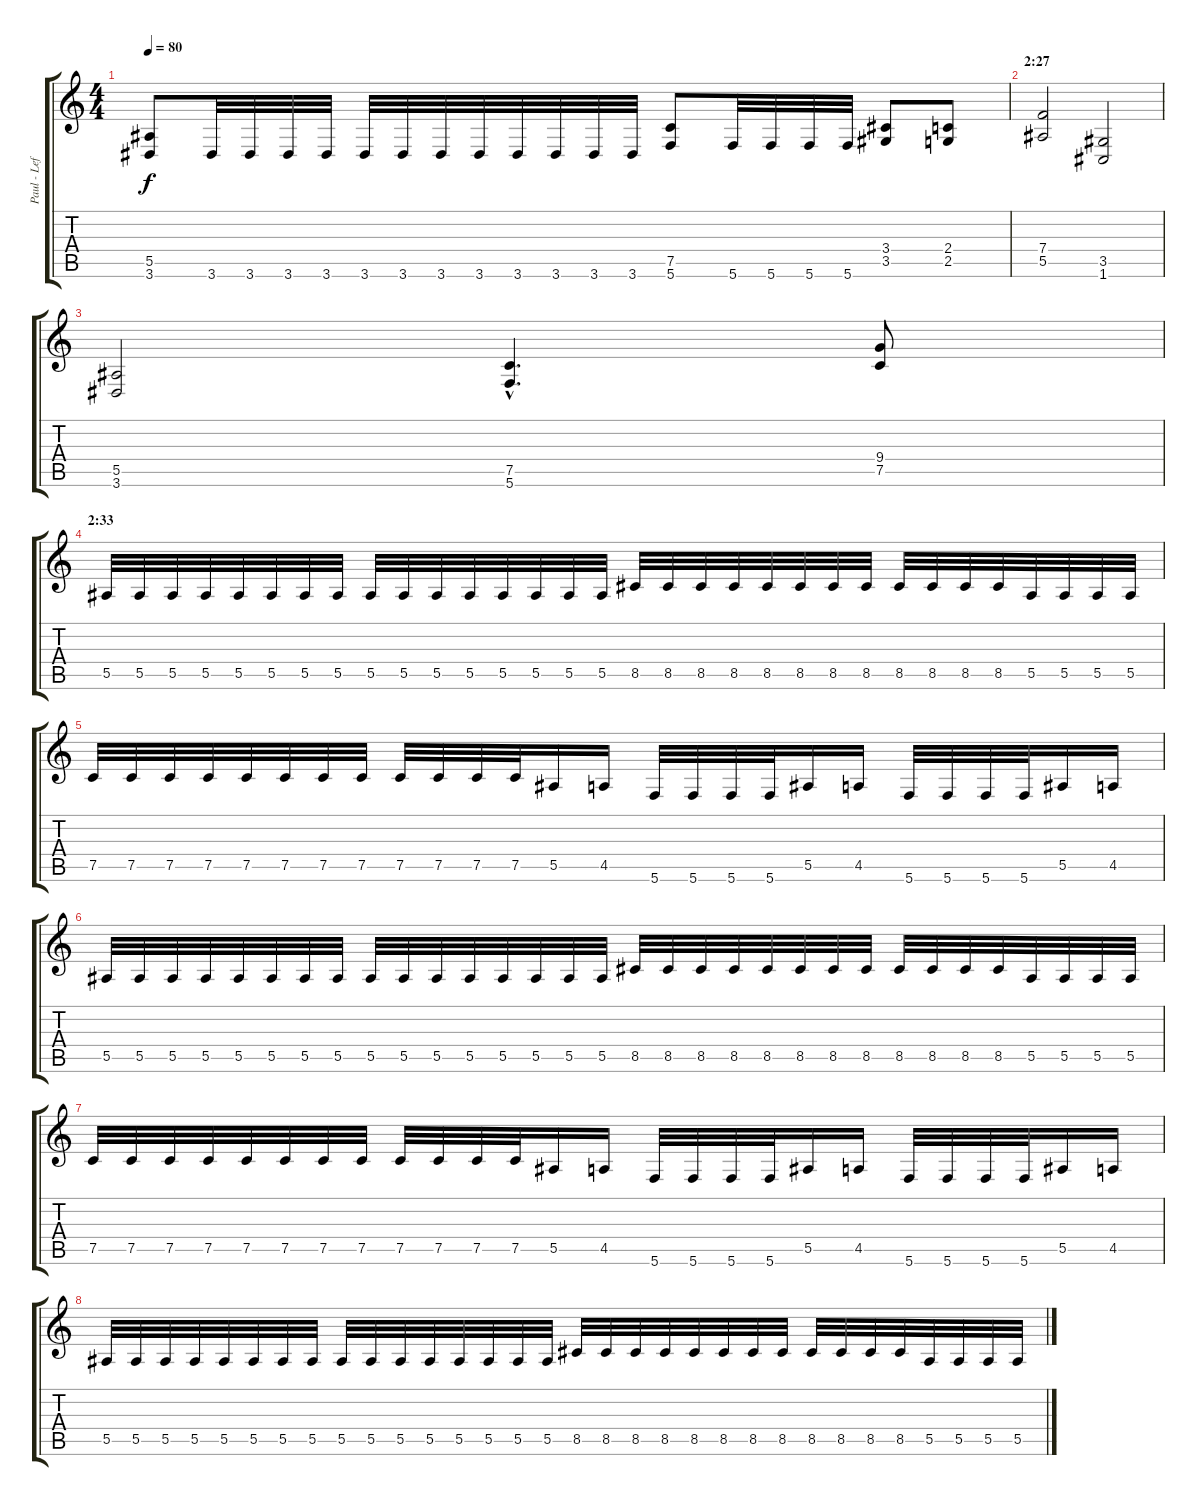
\track ("Paul - Left" "Paul - Lef") {instrument distortionguitar}
\staff {score tabs}
\tuning (C4 G3 Eb3 Bb2 F2 C2) {hide}
\ts (4 4)
\tempo 80
\clef g2
\ks c
(5.5 3.6).8{dy f} 3.6.32 3.6.32 3.6.32 3.6.32 3.6.32 3.6.32 3.6.32 3.6.32 3.6.32 3.6.32 3.6.32 3.6.32 (7.5 5.6).8 5.6.32 5.6.32 5.6.32 5.6.32 (3.4 3.5).8 (2.4 2.5).8 |
\section ("" "2:27")
(7.4 5.5).2 (3.5 1.6).2 |
(5.5 3.6).2 (7.5{hac} 5.6{hac}).4{d} (9.4 7.5).8 |
\section ("" "2:33")
5.5.32 5.5.32 5.5.32 5.5.32 5.5.32 5.5.32 5.5.32 5.5.32 5.5.32 5.5.32 5.5.32 5.5.32 5.5.32 5.5.32 5.5.32 5.5.32 8.5.32 8.5.32 8.5.32 8.5.32 8.5.32 8.5.32 8.5.32 8.5.32 8.5.32 8.5.32 8.5.32 8.5.32 5.5.32 5.5.32 5.5.32 5.5.32 |
7.5.32 7.5.32 7.5.32 7.5.32 7.5.32 7.5.32 7.5.32 7.5.32 7.5.32 7.5.32 7.5.32 7.5.32 5.5.16 4.5.16 5.6.32 5.6.32 5.6.32 5.6.32 5.5.16 4.5.16 5.6.32 5.6.32 5.6.32 5.6.32 5.5.16 4.5.16 |
5.5.32 5.5.32 5.5.32 5.5.32 5.5.32 5.5.32 5.5.32 5.5.32 5.5.32 5.5.32 5.5.32 5.5.32 5.5.32 5.5.32 5.5.32 5.5.32 8.5.32 8.5.32 8.5.32 8.5.32 8.5.32 8.5.32 8.5.32 8.5.32 8.5.32 8.5.32 8.5.32 8.5.32 5.5.32 5.5.32 5.5.32 5.5.32 |
7.5.32 7.5.32 7.5.32 7.5.32 7.5.32 7.5.32 7.5.32 7.5.32 7.5.32 7.5.32 7.5.32 7.5.32 5.5.16 4.5.16 5.6.32 5.6.32 5.6.32 5.6.32 5.5.16 4.5.16 5.6.32 5.6.32 5.6.32 5.6.32 5.5.16 4.5.16 |
5.5.32 5.5.32 5.5.32 5.5.32 5.5.32 5.5.32 5.5.32 5.5.32 5.5.32 5.5.32 5.5.32 5.5.32 5.5.32 5.5.32 5.5.32 5.5.32 8.5.32 8.5.32 8.5.32 8.5.32 8.5.32 8.5.32 8.5.32 8.5.32 8.5.32 8.5.32 8.5.32 8.5.32 5.5.32 5.5.32 5.5.32 5.5.32
